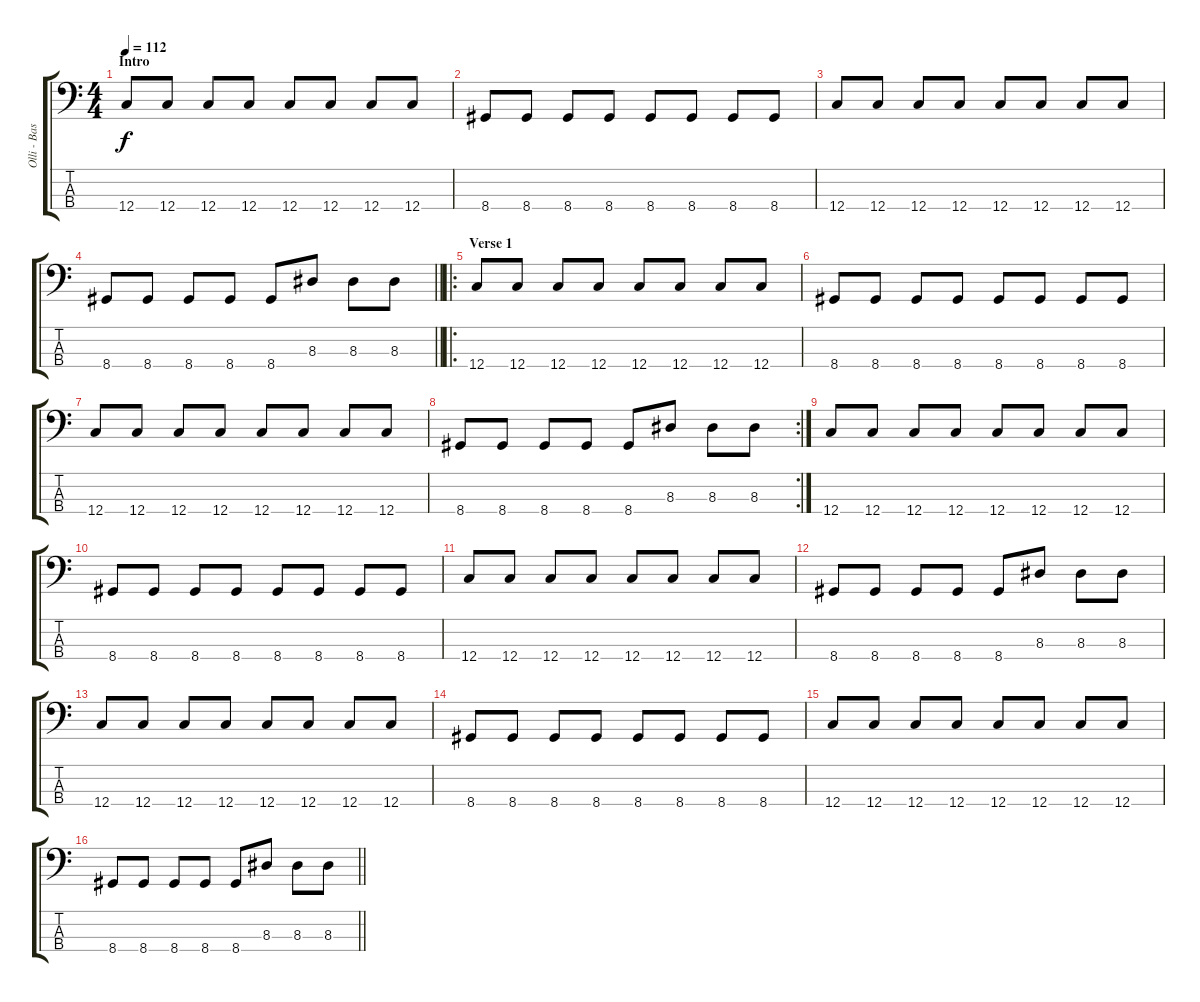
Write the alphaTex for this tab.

\track ("Olli - Bass" "Olli - Bas") {instrument electricbassfinger}
\staff {score tabs}
\tuning (F2 C2 G1 C1) {hide}
\ts (4 4)
\section ("" "Intro")
\tempo 112
\clef f4
\ks c
12.4.8{dy f instrument electricbassfinger} 12.4.8 12.4.8 12.4.8 12.4.8 12.4.8 12.4.8 12.4.8 |
8.4.8 8.4.8 8.4.8 8.4.8 8.4.8 8.4.8 8.4.8 8.4.8 |
12.4.8 12.4.8 12.4.8 12.4.8 12.4.8 12.4.8 12.4.8 12.4.8 |
\barLineRight lightlight
8.4.8 8.4.8 8.4.8 8.4.8 8.4.8 8.3.8 8.3.8 8.3.8 |
\ro
\section ("" "Verse 1")
12.4.8 12.4.8 12.4.8 12.4.8 12.4.8 12.4.8 12.4.8 12.4.8 |
8.4.8 8.4.8 8.4.8 8.4.8 8.4.8 8.4.8 8.4.8 8.4.8 |
12.4.8 12.4.8 12.4.8 12.4.8 12.4.8 12.4.8 12.4.8 12.4.8 |
\rc 2
8.4.8 8.4.8 8.4.8 8.4.8 8.4.8 8.3.8 8.3.8 8.3.8 |
12.4.8 12.4.8 12.4.8 12.4.8 12.4.8 12.4.8 12.4.8 12.4.8 |
8.4.8 8.4.8 8.4.8 8.4.8 8.4.8 8.4.8 8.4.8 8.4.8 |
12.4.8 12.4.8 12.4.8 12.4.8 12.4.8 12.4.8 12.4.8 12.4.8 |
8.4.8 8.4.8 8.4.8 8.4.8 8.4.8 8.3.8 8.3.8 8.3.8 |
12.4.8 12.4.8 12.4.8 12.4.8 12.4.8 12.4.8 12.4.8 12.4.8 |
8.4.8 8.4.8 8.4.8 8.4.8 8.4.8 8.4.8 8.4.8 8.4.8 |
12.4.8 12.4.8 12.4.8 12.4.8 12.4.8 12.4.8 12.4.8 12.4.8 |
\barLineRight lightlight
8.4.8 8.4.8 8.4.8 8.4.8 8.4.8 8.3.8 8.3.8 8.3.8
